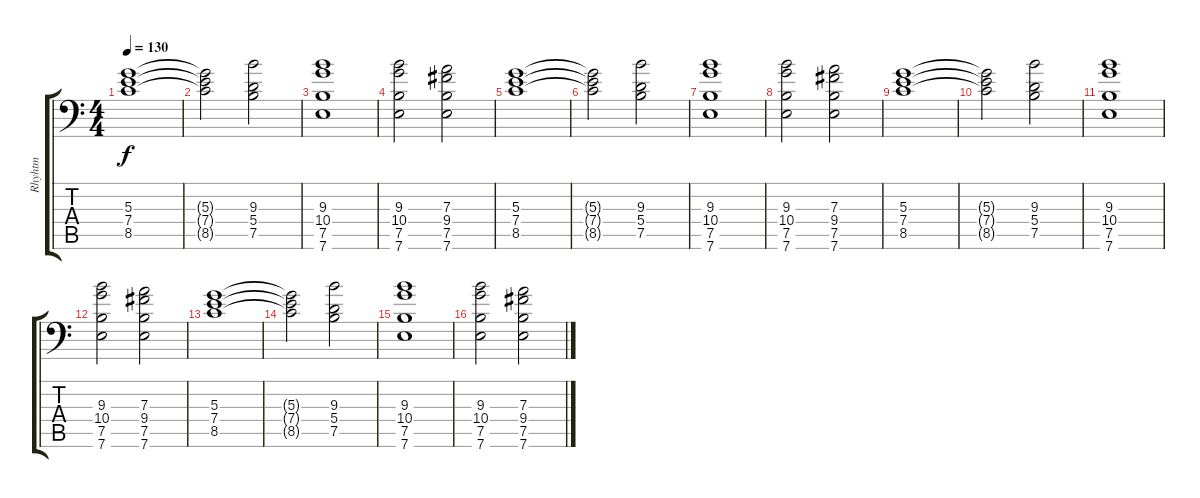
\track ("Rhyhtm" "Rhyhtm") {instrument distortionguitar}
\staff {score tabs}
\tuning (B3 Gb3 D3 A2 E2 A1) {hide}
\ts (4 4)
\tempo 130
\clef f4
\ks c
(5.3 7.4 8.5).1{dy f volume 8 instrument electricguitarjazz} |
(5.3{t} 7.4{t} 8.5{t}).2 (9.3 5.4 7.5).2 |
(9.3 10.4 7.5 7.6).1 |
(9.3 10.4 7.5 7.6).2 (7.3 9.4 7.5 7.6).2 |
(5.3 7.4 8.5).1 |
(5.3{t} 7.4{t} 8.5{t}).2 (9.3 5.4 7.5).2 |
(9.3 10.4 7.5 7.6).1 |
(9.3 10.4 7.5 7.6).2 (7.3 9.4 7.5 7.6).2 |
(5.3 7.4 8.5).1 |
(5.3{t} 7.4{t} 8.5{t}).2 (9.3 5.4 7.5).2 |
(9.3 10.4 7.5 7.6).1 |
(9.3 10.4 7.5 7.6).2 (7.3 9.4 7.5 7.6).2 |
(5.3 7.4 8.5).1 |
(5.3{t} 7.4{t} 8.5{t}).2 (9.3 5.4 7.5).2 |
(9.3 10.4 7.5 7.6).1 |
(9.3 10.4 7.5 7.6).2 (7.3 9.4 7.5 7.6).2
